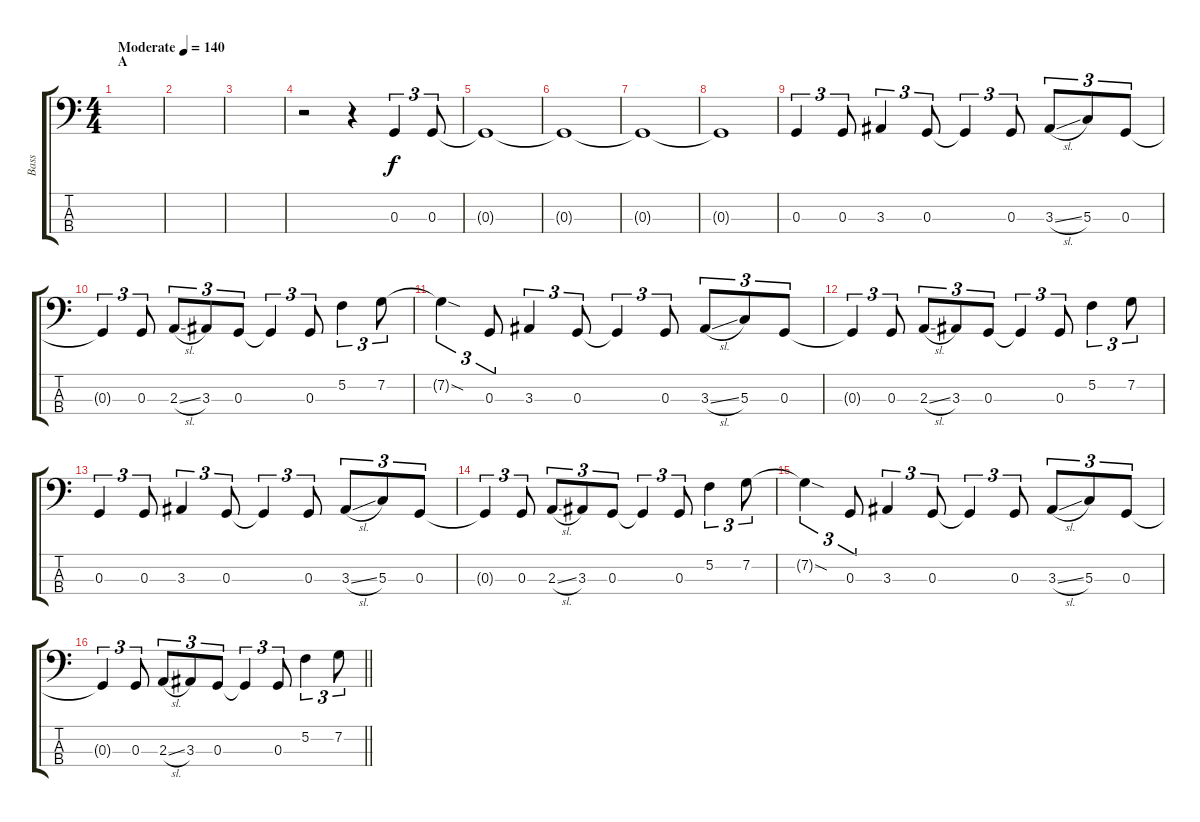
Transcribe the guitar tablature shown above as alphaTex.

\track ("Bass" "Bass") {instrument electricbassfinger}
\staff {score tabs}
\tuning (F2 C2 G1 D1) {hide}
\ts (4 4)
\section ("" "A")
\tempo (140 "Moderate")
\clef f4
\ks c
|
|
|
r.2 r.4 0.3.4{tu (3 2)} 0.3.8{tu (3 2)} |
0.3{t}.1 |
0.3{t}.1 |
0.3{t}.1 |
0.3{t}.1 |
0.3.4{tu (3 2)} 0.3.8{tu (3 2)} 3.3.4{tu (3 2)} 0.3.8{tu (3 2)} 0.3{t}.4{tu (3 2)} 0.3.8{tu (3 2)} 3.3{sl}.8{tu (3 2)} 5.3.8{tu (3 2)} 0.3.8{tu (3 2)} |
0.3{t}.4{tu (3 2)} 0.3.8{tu (3 2)} 2.3{sl}.8{tu (3 2)} 3.3.8{tu (3 2)} 0.3.8{tu (3 2)} 0.3{t}.4{tu (3 2)} 0.3.8{tu (3 2)} 5.2.4{tu (3 2)} 7.2.8{tu (3 2)} |
7.2{sod t}.4{tu (3 2)} 0.3.8{tu (3 2)} 3.3.4{tu (3 2)} 0.3.8{tu (3 2)} 0.3{t}.4{tu (3 2)} 0.3.8{tu (3 2)} 3.3{sl}.8{tu (3 2)} 5.3.8{tu (3 2)} 0.3.8{tu (3 2)} |
0.3{t}.4{tu (3 2)} 0.3.8{tu (3 2)} 2.3{sl}.8{tu (3 2)} 3.3.8{tu (3 2)} 0.3.8{tu (3 2)} 0.3{t}.4{tu (3 2)} 0.3.8{tu (3 2)} 5.2.4{tu (3 2)} 7.2.8{tu (3 2)} |
0.3.4{tu (3 2)} 0.3.8{tu (3 2)} 3.3.4{tu (3 2)} 0.3.8{tu (3 2)} 0.3{t}.4{tu (3 2)} 0.3.8{tu (3 2)} 3.3{sl}.8{tu (3 2)} 5.3.8{tu (3 2)} 0.3.8{tu (3 2)} |
0.3{t}.4{tu (3 2)} 0.3.8{tu (3 2)} 2.3{sl}.8{tu (3 2)} 3.3.8{tu (3 2)} 0.3.8{tu (3 2)} 0.3{t}.4{tu (3 2)} 0.3.8{tu (3 2)} 5.2.4{tu (3 2)} 7.2.8{tu (3 2)} |
7.2{sod t}.4{tu (3 2)} 0.3.8{tu (3 2)} 3.3.4{tu (3 2)} 0.3.8{tu (3 2)} 0.3{t}.4{tu (3 2)} 0.3.8{tu (3 2)} 3.3{sl}.8{tu (3 2)} 5.3.8{tu (3 2)} 0.3.8{tu (3 2)} |
\barLineRight lightlight
0.3{t}.4{tu (3 2)} 0.3.8{tu (3 2)} 2.3{sl}.8{tu (3 2)} 3.3.8{tu (3 2)} 0.3.8{tu (3 2)} 0.3{t}.4{tu (3 2)} 0.3.8{tu (3 2)} 5.2.4{tu (3 2)} 7.2.8{tu (3 2)}
